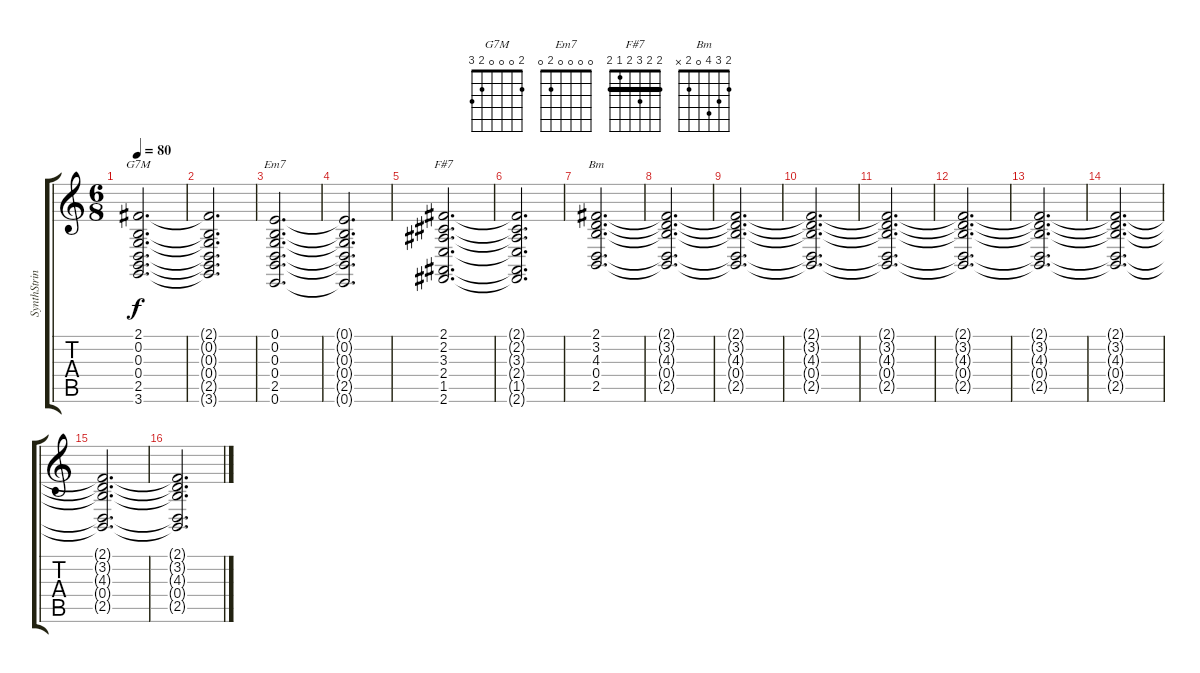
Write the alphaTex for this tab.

\track ("SynthStrings" "SynthStrin") {instrument synthstrings1}
\staff {score tabs}
\tuning (E4 B3 G3 D3 A2 E2) {hide}
\chord ("G7M" 2 0 0 0 2 3)
\chord ("Em7" 0 0 0 0 2 0)
\chord ("F#7" 2 2 3 2 1 2) {barre 2}
\chord ("Bm" 2 3 4 0 2 x)
\ts (6 8)
\tempo 80
\clef g2
\ks c
(2.1 0.2 0.3 0.4 2.5 3.6).2{d ch "G7M" dy f} |
(2.1{t} 0.2{t} 0.3{t} 0.4{t} 2.5{t} 3.6{t}).2{d} |
(0.1 0.2 0.3 0.4 2.5 0.6).2{d ch "Em7"} |
(0.1{t} 0.2{t} 0.3{t} 0.4{t} 2.5{t} 0.6{t}).2{d} |
(2.1 2.2 3.3 2.4 1.5 2.6).2{d ch "F#7"} |
(2.1{t} 2.2{t} 3.3{t} 2.4{t} 1.5{t} 2.6{t}).2{d} |
(2.1 3.2 4.3 0.4 2.5).2{d ch "Bm"} |
(2.1{t} 3.2{t} 4.3{t} 0.4{t} 2.5{t}).2{d} |
(2.1{t} 3.2{t} 4.3{t} 0.4{t} 2.5{t}).2{d} |
(2.1{t} 3.2{t} 4.3{t} 0.4{t} 2.5{t}).2{d} |
(2.1{t} 3.2{t} 4.3{t} 0.4{t} 2.5{t}).2{d} |
(2.1{t} 3.2{t} 4.3{t} 0.4{t} 2.5{t}).2{d} |
(2.1{t} 3.2{t} 4.3{t} 0.4{t} 2.5{t}).2{d} |
(2.1{t} 3.2{t} 4.3{t} 0.4{t} 2.5{t}).2{d} |
(2.1{t} 3.2{t} 4.3{t} 0.4{t} 2.5{t}).2{d} |
(2.1{t} 3.2{t} 4.3{t} 0.4{t} 2.5{t}).2{d}
